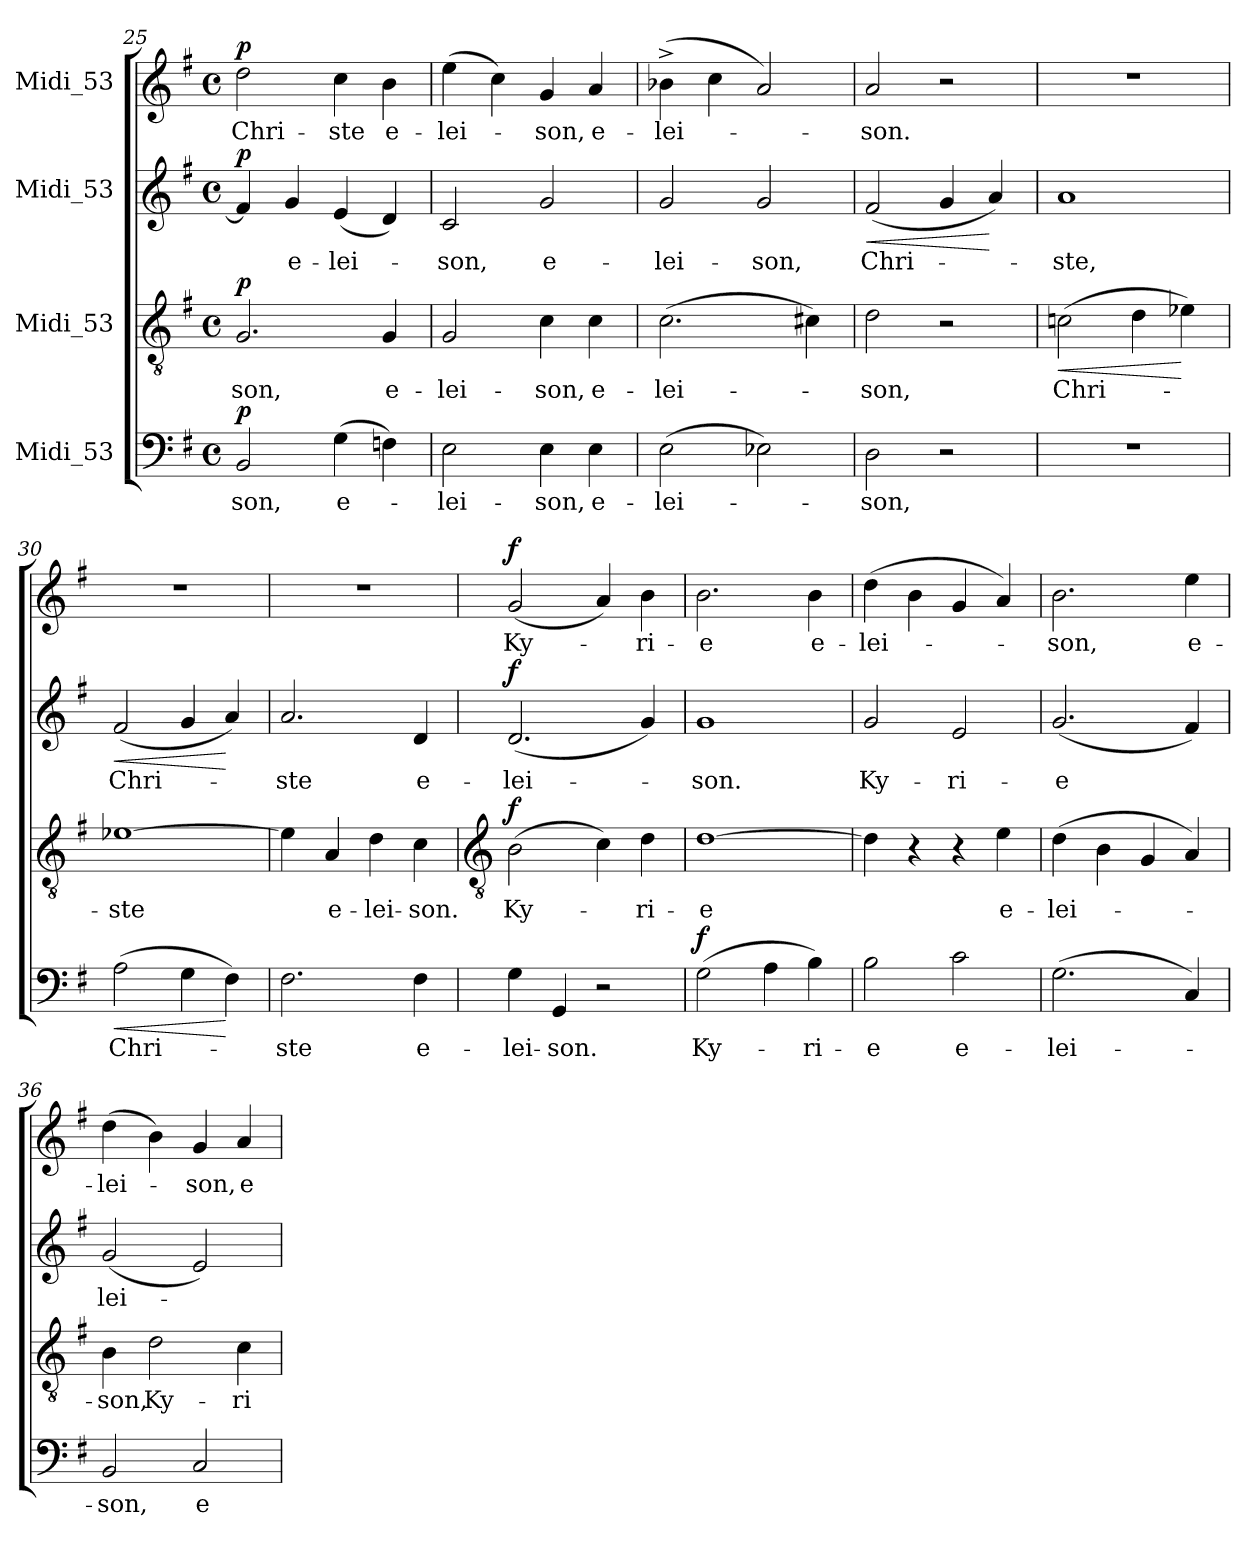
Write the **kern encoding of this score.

**kern	**text	**dynam	**kern	**text	**dynam	**kern	**text	**dynam	**kern	**text	**dynam
*part4	*part4	*part4	*part3	*part3	*part3	*part2	*part2	*part2	*part1	*part1	*part1
*staff4	*staff4	*staff4	*staff3	*staff3	*staff3	*staff2	*staff2	*staff2	*staff1	*staff1	*staff1
*I"Midi_53	*	*	*I"Midi_53	*	*	*I"Midi_53	*	*	*I"Midi_53	*	*
*clefF4	*	*	*clefGv2	*	*	*clefG2	*	*	*clefG2	*	*
*k[f#]	*	*	*k[f#]	*	*	*k[f#]	*	*	*k[f#]	*	*
*G:	*	*	*G:	*	*	*G:	*	*	*G:	*	*
*M4/4	*	*	*M4/4	*	*	*M4/4	*	*	*M4/4	*	*
*met(c)	*	*	*met(c)	*	*	*met(c)	*	*	*met(c)	*	*
=25	=25	=25	=25	=25	=25	=25	=25	=25	=25	=25	=25
!	!LO:LY:b	!LO:DY:a	!	!LO:LY:b	!LO:DY:a	!	!	!LO:DY:a	!	!LO:LY:b	!LO:DY:a
2BB/	-son,	p	2.G/	-son,	p	4f/]	.	p	2dd\	Chri-	p
!	!	!	!	!	!	!	!LO:LY:b	!	!	!	!
.	.	.	.	.	.	4g/	e-	.	.	.	.
!	!LO:LY:b	!	!	!	!	!	!LO:LY:b	!	!	!LO:LY:b	!
(>4G\	e-	.	.	.	.	(<4e/	-lei-	.	4cc\	-ste	.
!	!	!	!	!LO:LY:b	!	!	!	!	!	!LO:LY:b	!
4Fn\)	.	.	4G/	e-	.	4d/)	.	.	4b\	e-	.
=26	=26	=26	=26	=26	=26	=26	=26	=26	=26	=26	=26
!	!LO:LY:b	!	!	!LO:LY:b	!	!	!LO:LY:b	!	!	!LO:LY:b	!
2E\	-lei-	.	2G/	-lei-	.	2c/	-son,	.	(>4ee\	-lei-	.
.	.	.	.	.	.	.	.	.	4cc\)	.	.
!	!LO:LY:b	!	!	!LO:LY:b	!	!	!LO:LY:b	!	!	!LO:LY:b	!
4E\	-son,	.	4c\	-son,	.	2g/	e-	.	4g/	-son,	.
!	!LO:LY:b	!	!	!LO:LY:b	!	!	!	!	!	!LO:LY:b	!
4E\	e-	.	4c\	e-	.	.	.	.	4a/	e-	.
=27	=27	=27	=27	=27	=27	=27	=27	=27	=27	=27	=27
!	!LO:LY:b	!	!	!LO:LY:b	!	!	!LO:LY:b	!	!	!LO:LY:b	!
(>2E\	-lei-	.	(>2.c\	-lei-	.	2g/	-lei-	.	(>4b-X^\	-lei-	.
.	.	.	.	.	.	.	.	.	4cc\	.	.
!	!	!	!	!	!	!	!LO:LY:b	!	!	!	!
2E-X\)	.	.	.	.	.	2g/	-son,	.	2a/)	.	.
.	.	.	4c#X\)	.	.	.	.	.	.	.	.
=28	=28	=28	=28	=28	=28	=28	=28	=28	=28	=28	=28
!	!LO:LY:b	!	!	!LO:LY:b	!	!	!LO:LY:b	!LO:HP:b	!	!LO:LY:b	!
2D\	-son,	.	2d\	-son,	.	(<2f#/	Chri-	<	2a/	-son.	.
2r	.	.	2r	.	.	4g/	.	.	2r	.	.
.	.	.	.	.	.	4a/)	.	[	.	.	.
=29	=29	=29	=29	=29	=29	=29	=29	=29	=29	=29	=29
!	!	!	!	!LO:LY:b	!LO:HP:b	!	!LO:LY:b	!	!	!	!
1r	.	.	(>2cn\	Chri-	<	1a	-ste,	.	1r	.	.
.	.	.	4d\	.	.	.	.	.	.	.	.
.	.	.	4e-X\)	.	[	.	.	.	.	.	.
=30	=30	=30	=30	=30	=30	=30	=30	=30	=30	=30	=30
!	!LO:LY:b	!LO:HP:b	!	!LO:LY:b	!	!	!LO:LY:b	!LO:HP:b	!	!	!
(>2A\	Chri-	<	[1e-X	-ste	.	(<2f#/	Chri-	<	1r	.	.
4G\	.	.	.	.	.	4g/	.	.	.	.	.
4F#\)	.	[	.	.	.	4a/)	.	[	.	.	.
=31	=31	=31	=31	=31	=31	=31	=31	=31	=31	=31	=31
!	!LO:LY:b	!	!	!	!	!	!LO:LY:b	!	!	!	!
2.F#\	-ste	.	4e-\]	.	.	2.a/	-ste	.	1r	.	.
!	!	!	!	!LO:LY:b	!	!	!	!	!	!	!
.	.	.	4A/	e-	.	.	.	.	.	.	.
!	!	!	!	!LO:LY:b	!	!	!	!	!	!	!
.	.	.	4d\	-lei-	.	.	.	.	.	.	.
!	!LO:LY:b	!	!	!LO:LY:b	!	!	!LO:LY:b	!	!	!	!
4F#\	e-	.	4c\	-son.	.	4d/	e-	.	.	.	.
!!LO:LB:g=z
=32	=32	=32	=32	=32	=32	=32	=32	=32	=32	=32	=32
*	*	*	*clefGv2	*	*	*	*	*	*	*	*
!	!LO:LY:b	!	!	!LO:LY:b	!LO:DY:a	!	!LO:LY:b	!LO:DY:a	!	!LO:LY:b	!LO:DY:a
4G\	-lei-	.	(>2B\	Ky-	f	(<2.d/	-lei-	f	(<2g/	Ky-	f
!	!LO:LY:b	!	!	!	!	!	!	!	!	!	!
4GG/	-son.	.	.	.	.	.	.	.	.	.	.
2r	.	.	4c\)	.	.	.	.	.	4a/)	.	.
!	!	!	!	!LO:LY:b	!	!	!	!	!	!LO:LY:b	!
.	.	.	4d\	-ri-	.	4g/)	.	.	4b\	-ri-	.
=33	=33	=33	=33	=33	=33	=33	=33	=33	=33	=33	=33
!	!LO:LY:b	!LO:DY:a	!	!LO:LY:b	!	!	!LO:LY:b	!	!	!LO:LY:b	!
(>2G\	Ky-	f	[1d	-e	.	1g	-son.	.	2.b\	-e	.
4A\	.	.	.	.	.	.	.	.	.	.	.
!	!LO:LY:b	!	!	!	!	!	!	!	!	!LO:LY:b	!
4B\)	-ri-	.	.	.	.	.	.	.	4b\	e-	.
=34	=34	=34	=34	=34	=34	=34	=34	=34	=34	=34	=34
!	!LO:LY:b	!	!	!	!	!	!LO:LY:b	!	!	!LO:LY:b	!
2B\	-e	.	4d\]	.	.	2g/	Ky-	.	(>4dd\	-lei-	.
.	.	.	4r	.	.	.	.	.	4b\	.	.
!	!LO:LY:b	!	!	!	!	!	!LO:LY:b	!	!	!	!
2c\	e-	.	4r	.	.	2e/	-ri-	.	4g/	.	.
!	!	!	!	!LO:LY:b	!	!	!	!	!	!	!
.	.	.	4e\	e-	.	.	.	.	4a/)	.	.
=35	=35	=35	=35	=35	=35	=35	=35	=35	=35	=35	=35
!	!LO:LY:b	!	!	!LO:LY:b	!	!	!LO:LY:b	!	!	!LO:LY:b	!
(<2.G\	-lei-	.	(>4d\	-lei-	.	(<2.g/	-e	.	2.b\	-son,	.
.	.	.	4B\	.	.	.	.	.	.	.	.
.	.	.	4G/	.	.	.	.	.	.	.	.
!	!	!	!	!	!	!	!	!	!	!LO:LY:b	!
4C/)	.	.	4A/)	.	.	4f#/)	.	.	4ee\	e-	.
=36	=36	=36	=36	=36	=36	=36	=36	=36	=36	=36	=36
!	!LO:LY:b	!	!	!LO:LY:b	!	!	!LO:LY:b	!	!	!LO:LY:b	!
2BB/	-son,	.	4B\	-son,	.	(<2g/	lei-	.	(>4dd\	-lei-	.
!	!	!	!	!LO:LY:b	!	!	!	!	!	!	!
.	.	.	2d\	Ky-	.	.	.	.	4b\)	.	.
!	!LO:LY:b	!	!	!	!	!	!	!	!	!LO:LY:b	!
2C/	e-	.	.	.	.	2e/)	.	.	4g/	-son,	.
!	!	!	!	!LO:LY:b	!	!	!	!	!	!LO:LY:b	!
.	.	.	4c\	-ri-	.	.	.	.	4a/	e-	.
=	=	=	=	=	=	=	=	=	=	=	=
*-	*-	*-	*-	*-	*-	*-	*-	*-	*-	*-	*-
